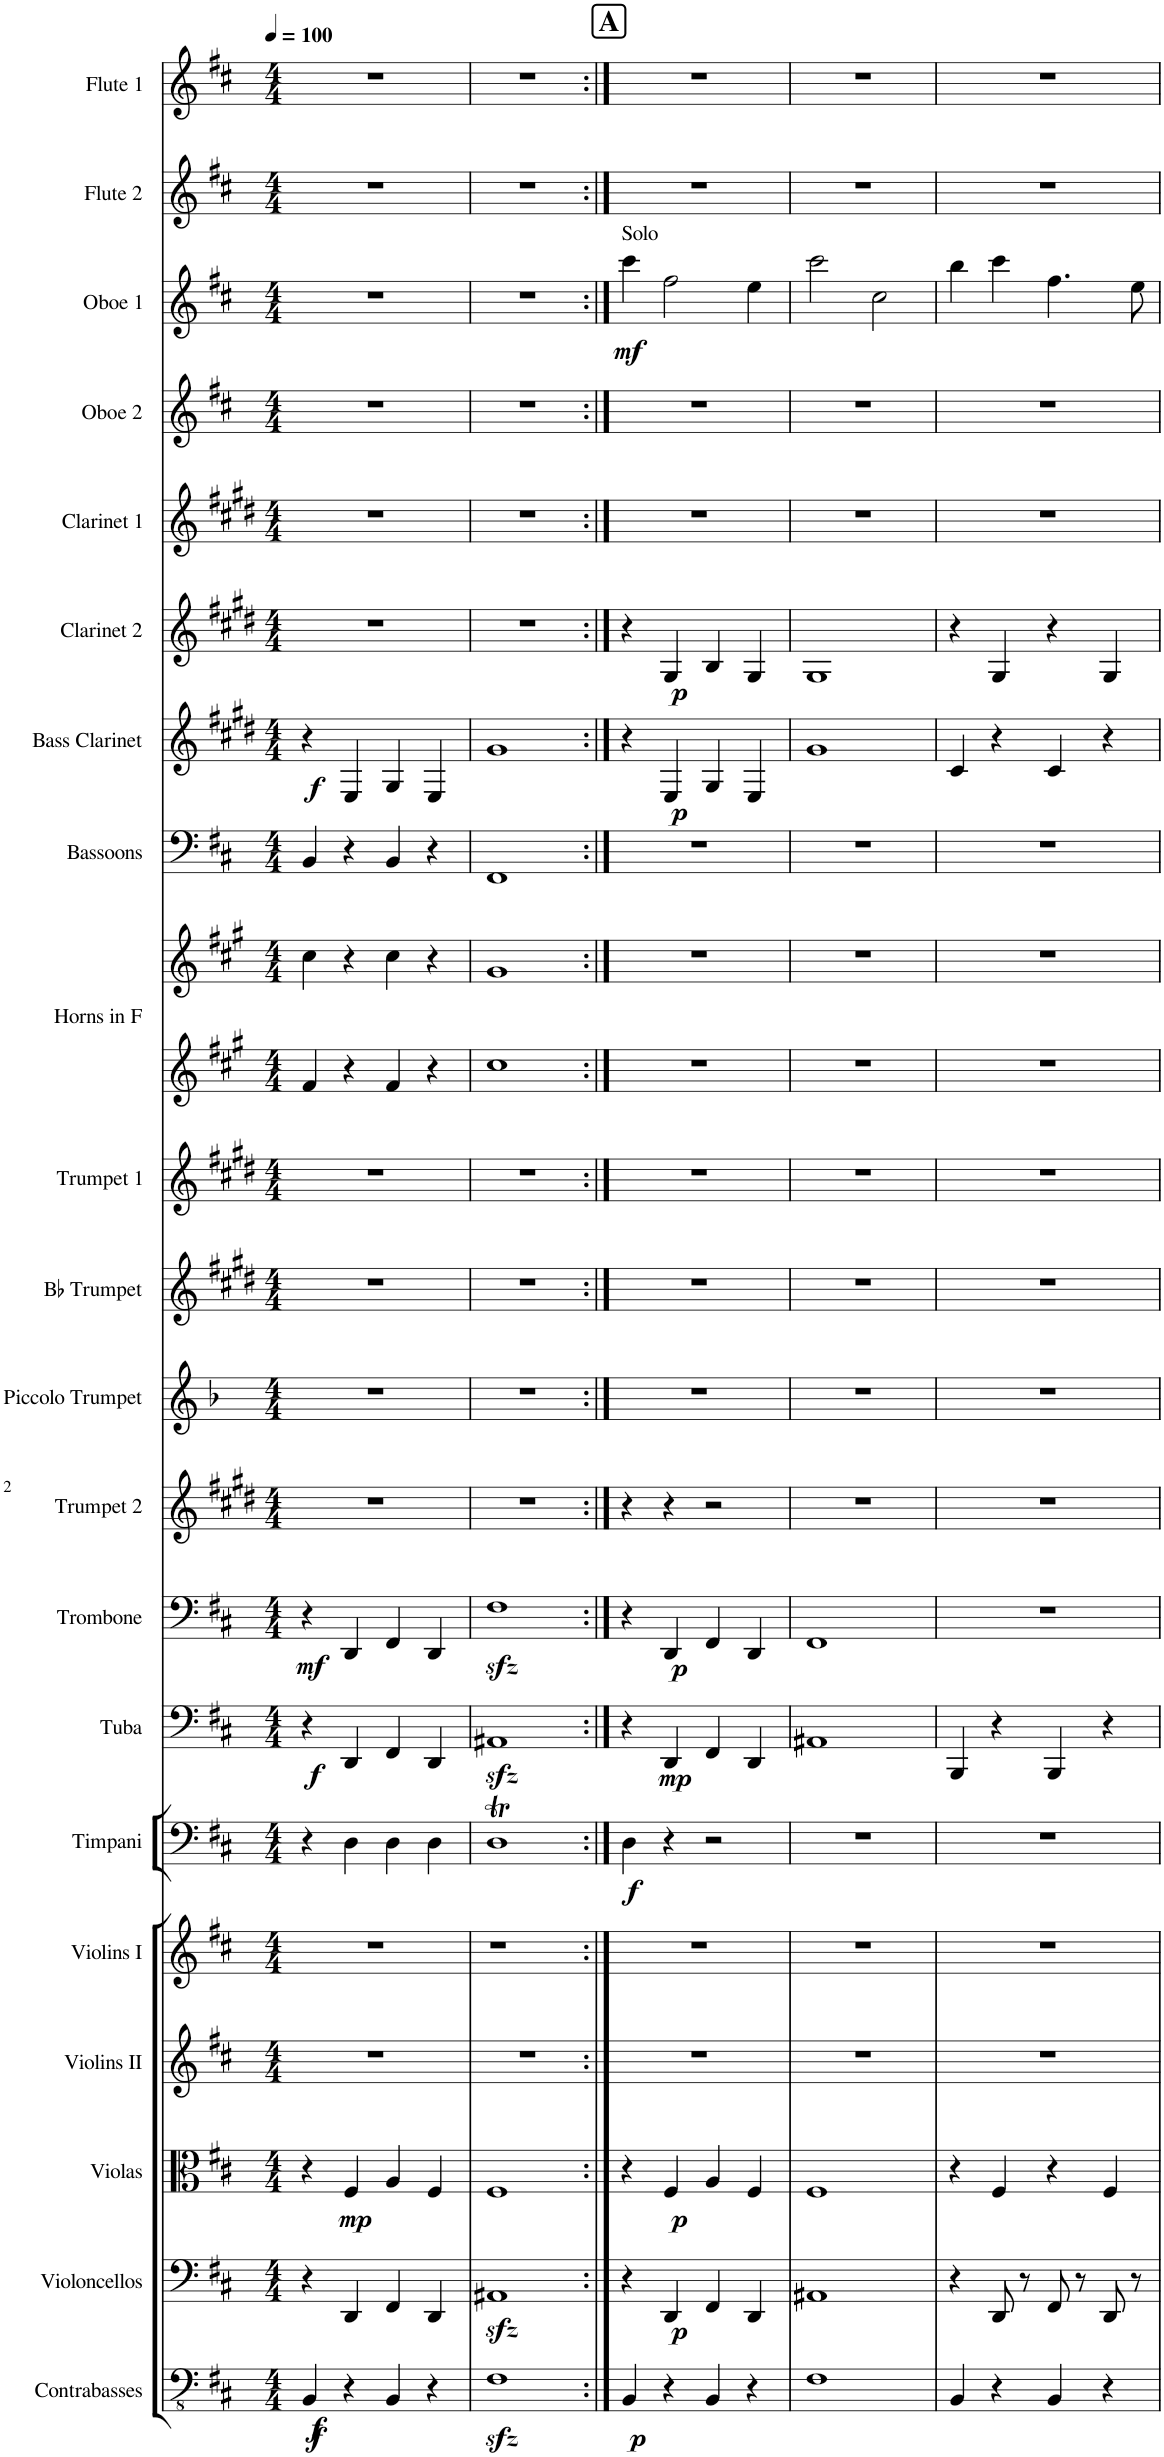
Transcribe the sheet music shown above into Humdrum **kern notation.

**kern	**dynam	**kern	**dynam	**kern	**dynam	**kern	**kern	**kern	**dynam	**kern	**dynam	**kern	**dynam	**kern	**kern	**kern	**kern	**kern	**kern	**kern	**kern	**dynam	**kern	**dynam	**kern	**kern	**kern	**dynam	**kern	**kern
*part21	*part21	*part20	*part20	*part19	*part19	*part18	*part17	*part16	*part16	*part15	*part15	*part14	*part14	*part13	*part12	*part11	*part10	*part9	*part9	*part8	*part7	*part7	*part6	*part6	*part5	*part4	*part3	*part3	*part2	*part1
*staff22	*staff22	*staff21	*staff21	*staff20	*staff20	*staff19	*staff18	*staff17	*staff17	*staff16	*staff16	*staff15	*staff15	*staff14	*staff13	*staff12	*staff11	*staff10	*staff9	*staff8	*staff7	*staff7	*staff6	*staff6	*staff5	*staff4	*staff3	*staff3	*staff2	*staff1
*I"Contrabasses	*	*I"Violoncellos	*	*I"Violas	*	*I"Violins II	*I"Violins I	*I"Timpani	*	*I"Tuba	*	*I"Trombone	*	*I"Trumpet 2	*I"Piccolo Trumpet	*I"Bb Trumpet	*I"Trumpet 1	*I"Horns in F	*	*I"Bassoons	*I"Bass Clarinet	*	*I"Clarinet 2	*	*I"Clarinet 1	*I"Oboe 2	*I"Oboe 1	*	*I"Flute 2	*I"Flute 1
*I'Cb.	*	*I'Vc.	*	*I'Vla.	*	*I'Vln. II	*I'Vln. I	*I'Timp.	*	*I'Tba.	*	*I'Tbn.	*	*	*I'P Tr.	*I'Bb Tpt.	*	*	*	*I'Bsn.	*I'B. Cl.	*	*	*	*	*I'Ob.	*I'Ob.	*	*I'Fl.	*I'Fl.
*clefFv4	*	*clefF4	*	*clefC3	*	*clefG2	*clefG2	*clefF4	*	*clefF4	*	*clefF4	*	*clefG2	*clefG2	*clefG2	*clefG2	*clefG2	*clefG2	*clefF4	*clefG2	*	*clefG2	*	*clefG2	*clefG2	*clefG2	*	*clefG2	*clefG2
*Trd7c12	*	*	*	*	*	*	*	*	*	*	*	*	*	*Trd1c2	*Trd2c3	*Trd1c2	*Trd1c2	*Trd4c7	*Trd4c7	*	*Trd8c14	*	*Trd1c2	*	*Trd1c2	*	*	*	*	*
*k[f#c#]	*	*k[f#c#]	*	*k[f#c#]	*	*k[f#c#]	*k[f#c#]	*k[f#c#]	*	*k[f#c#]	*	*k[f#c#]	*	*k[f#c#g#d#]	*k[b-]	*k[f#c#g#d#]	*k[f#c#g#d#]	*k[f#c#g#]	*k[f#c#g#]	*k[f#c#]	*k[f#c#g#d#]	*	*k[f#c#g#d#]	*	*k[f#c#g#d#]	*k[f#c#]	*k[f#c#]	*	*k[f#c#]	*k[f#c#]
*M4/4	*	*M4/4	*	*M4/4	*	*M4/4	*M4/4	*M4/4	*	*M4/4	*	*M4/4	*	*M4/4	*M4/4	*M4/4	*M4/4	*M4/4	*M4/4	*M4/4	*M4/4	*	*M4/4	*	*M4/4	*M4/4	*M4/4	*	*M4/4	*M4/4
*MM100	*	*MM100	*	*MM100	*	*MM100	*MM100	*MM100	*	*MM100	*	*MM100	*	*MM100	*MM100	*MM100	*MM100	*MM100	*MM100	*MM100	*MM100	*	*MM100	*	*MM100	*MM100	*MM100	*	*MM100	*MM100
=1	=1	=1	=1	=1	=1	=1	=1	=1	=1	=1	=1	=1	=1	=1	=1	=1	=1	=1	=1	=1	=1	=1	=1	=1	=1	=1	=1	=1	=1	=1
!	!LO:DY:b	!	!	!	!	!	!	!	!	!	!	!	!	!	!	!	!	!	!	!	!	!	!	!	!	!	!	!	!	!
!	!LO:DY:n=1:b	!	!	!	!	!	!	!	!	!	!LO:DY:b	!	!LO:DY:b	!	!	!	!	!	!	!	!	!LO:DY:b	!	!	!	!	!	!	!	!
4BBB/	f f	4r	.	4r	.	1r	1r	4r	.	4r	f	4r	mf	1r	1r	1r	1r	4f#/	4cc#\	4BB/	4r	f	1r	.	1r	1r	1r	.	1r	1r
!	!	!	!	!	!LO:DY:b	!	!	!	!	!	!	!	!	!	!	!	!	!	!	!	!	!	!	!	!	!	!	!	!	!
4r	.	4DD/	.	4F#/	mp	.	.	4D\	.	4DD/	.	4DD/	.	.	.	.	.	4r	4r	4r	4E/	.	.	.	.	.	.	.	.	.
4BBB/	.	4FF#/	.	4A/	.	.	.	4D\	.	4FF#/	.	4FF#/	.	.	.	.	.	4f#/	4cc#\	4BB/	4G#/	.	.	.	.	.	.	.	.	.
4r	.	4DD/	.	4F#/	.	.	.	4D\	.	4DD/	.	4DD/	.	.	.	.	.	4r	4r	4r	4E/	.	.	.	.	.	.	.	.	.
=2	=2	=2	=2	=2	=2	=2	=2	=2	=2	=2	=2	=2	=2	=2	=2	=2	=2	=2	=2	=2	=2	=2	=2	=2	=2	=2	=2	=2	=2	=2
1FF#zz<	.	1AA#Xzz<	.	1F#	.	1r	1r	1DT	.	1AA#Xzz<	.	1F#zz<	.	1r	1r	1r	1r	1cc#	1g#	1FF#	1g#	.	1r	.	1r	1r	1r	.	1r	1r
!!LO:REH:place=s1:a:B:cj:fs=14:t=A
=3:|!	=3:|!	=3:|!	=3:|!	=3:|!	=3:|!	=3:|!	=3:|!	=3:|!	=3:|!	=3:|!	=3:|!	=3:|!	=3:|!	=3:|!	=3:|!	=3:|!	=3:|!	=3:|!	=3:|!	=3:|!	=3:|!	=3:|!	=3:|!	=3:|!	=3:|!	=3:|!	=3:|!	=3:|!	=3:|!	=3:|!
!	!	!	!	!	!	!	!	!	!	!	!	!	!	!	!	!	!	!	!	!	!	!	!	!	!	!	!LO:TX:a:t=Solo	!	!	!
!	!LO:DY:b	!	!	!	!	!	!	!	!LO:DY:b	!	!	!	!	!	!	!	!	!	!	!	!	!	!	!	!	!	!	!LO:DY:b	!	!
4BBB/	p	4r	.	4r	.	1r	1r	4D\	f	4r	.	4r	.	4r	1r	1r	1r	1r	1r	1r	4r	.	4r	.	1r	1r	4ccc#\	mf	1r	1r
!	!	!	!LO:DY:b	!	!LO:DY:b	!	!	!	!	!	!LO:DY:b	!	!LO:DY:b	!	!	!	!	!	!	!	!	!LO:DY:b	!	!LO:DY:b	!	!	!	!	!	!
4r	.	4DD/	p	4F#/	p	.	.	4r	.	4DD/	mp	4DD/	p	4r	.	.	.	.	.	.	4E/	p	4G#/	p	.	.	2ff#\	.	.	.
4BBB/	.	4FF#/	.	4A/	.	.	.	2r	.	4FF#/	.	4FF#/	.	2r	.	.	.	.	.	.	4G#/	.	4B/	.	.	.	.	.	.	.
4r	.	4DD/	.	4F#/	.	.	.	.	.	4DD/	.	4DD/	.	.	.	.	.	.	.	.	4E/	.	4G#/	.	.	.	4ee\	.	.	.
=4	=4	=4	=4	=4	=4	=4	=4	=4	=4	=4	=4	=4	=4	=4	=4	=4	=4	=4	=4	=4	=4	=4	=4	=4	=4	=4	=4	=4	=4	=4
1FF#	.	1AA#X	.	1F#	.	1r	1r	1r	.	1AA#X	.	1FF#	.	1r	1r	1r	1r	1r	1r	1r	1g#	.	1G#	.	1r	1r	2ccc#\	.	1r	1r
.	.	.	.	.	.	.	.	.	.	.	.	.	.	.	.	.	.	.	.	.	.	.	.	.	.	.	2cc#\	.	.	.
=5	=5	=5	=5	=5	=5	=5	=5	=5	=5	=5	=5	=5	=5	=5	=5	=5	=5	=5	=5	=5	=5	=5	=5	=5	=5	=5	=5	=5	=5	=5
4BBB/	.	4r	.	4r	.	1r	1r	1r	.	4BBB/	.	1r	.	1r	1r	1r	1r	1r	1r	1r	4c#/	.	4r	.	1r	1r	4bb\	.	1r	1r
4r	.	8DD/	.	4F#/	.	.	.	.	.	4r	.	.	.	.	.	.	.	.	.	.	4r	.	4G#/	.	.	.	4ccc#\	.	.	.
.	.	8r	.	.	.	.	.	.	.	.	.	.	.	.	.	.	.	.	.	.	.	.	.	.	.	.	.	.	.	.
4BBB/	.	8FF#/	.	4r	.	.	.	.	.	4BBB/	.	.	.	.	.	.	.	.	.	.	4c#/	.	4r	.	.	.	4.ff#\	.	.	.
.	.	8r	.	.	.	.	.	.	.	.	.	.	.	.	.	.	.	.	.	.	.	.	.	.	.	.	.	.	.	.
4r	.	8DD/	.	4F#/	.	.	.	.	.	4r	.	.	.	.	.	.	.	.	.	.	4r	.	4G#/	.	.	.	.	.	.	.
.	.	8r	.	.	.	.	.	.	.	.	.	.	.	.	.	.	.	.	.	.	.	.	.	.	.	.	8ee\	.	.	.
=	=	=	=	=	=	=	=	=	=	=	=	=	=	=	=	=	=	=	=	=	=	=	=	=	=	=	=	=	=	=
*-	*-	*-	*-	*-	*-	*-	*-	*-	*-	*-	*-	*-	*-	*-	*-	*-	*-	*-	*-	*-	*-	*-	*-	*-	*-	*-	*-	*-	*-	*-
